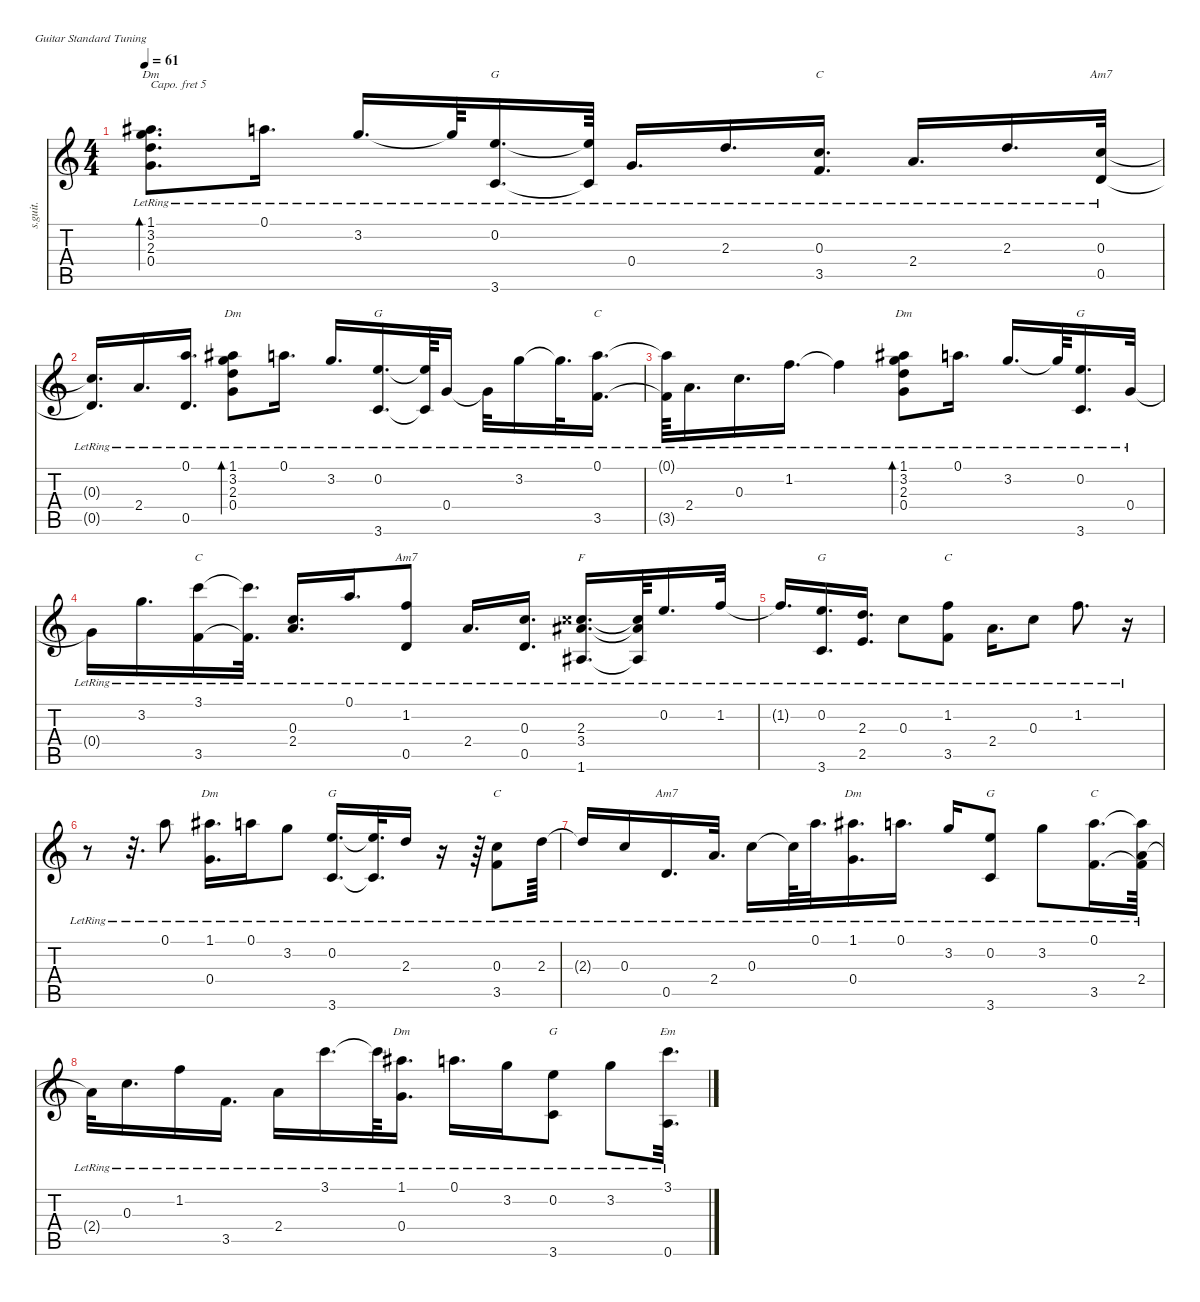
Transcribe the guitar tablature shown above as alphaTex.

\defaultSystemsLayout 4
\hideDynamics
\bracketExtendMode nobrackets
\track ("Steel Guitar" "s.guit.") {solo instrument acousticguitarsteel}
\staff {score tabs}
\capo 5
\tuning (E4 B3 G3 D3 A2 E2)
\chord ("Dm" 1 3 2 0 x x) {showdiagram false showfingering false}
\chord ("G" x 0 x x x 3) {showdiagram false showfingering false}
\chord ("C" x x 0 x 3 x) {showdiagram false showfingering false}
\chord ("Am7" x 1 0 2 0 x) {showdiagram false showfingering false}
\chord ("C" 0 x x x 3 x) {showdiagram false showfingering false}
\chord ("C" 3 x x 2 3 x) {showdiagram false showfingering false}
\chord ("F" x x 2 3 x 1) {showdiagram false showfingering false}
\chord ("C" x 1 x x 3 x) {showdiagram false showfingering false}
\chord ("Dm" 1 x x 0 x x) {showdiagram false showfingering false}
\chord ("Am7" x x x x 0 x) {showdiagram false showfingering false}
\chord ("Em" 3 x x x x 0) {showdiagram false showfingering false}
\ts (4 4)
\tempo 61
\clef g2
\ks c
(0.4{lr} 2.3{lr} 3.2{lr} 1.1{lr acc #}).8{d bd 163 ch "Dm" dy mf instrument acousticguitarsteel beam Down} 0.1{lr}.16{d beam Down} 3.2{lr}.16{d beam Up} 3.2{lr t}.64{beam Up} (0.2{lr} 3.6{lr}).16{d ch "G" beam Up} (0.2{lr t} 3.6{lr t}).64{beam Up} 0.4{lr}.16{d beam Up} 2.3{lr}.16{d beam Up} (3.5{lr} 0.3{lr}).16{d ch "C" beam Up} 2.4{lr}.16{d beam Up} 2.3{lr}.16{d beam Up} (0.5{lr} 0.3{lr}).32{ch "Am7" beam Up} |
(0.5{lr t} 0.3{lr t}).16{d beam Up} 2.4{lr}.16{d beam Up} (0.1{lr} 0.5{lr}).16{d beam Up} (0.4{lr} 2.3{lr} 3.2{lr} 1.1{lr acc #}).8{bd 148 ch "Dm" beam Down} 0.1{lr}.16{d beam Down} 3.2{lr}.16{d beam Up} (0.2{lr} 3.6{lr}).16{d ch "G" beam Up} (0.2{lr t} 3.6{lr t}).64{beam Up} 0.4{lr}.16{beam Up} 0.4{lr t}.32{beam Down} 3.2{lr}.16{beam Down} 3.2{lr t}.32{d beam Down} (0.1{lr} 3.5{lr}).16{d ch "C" beam Down} |
(0.1{lr t} 3.5{lr t}).64{beam Down} 2.4{lr}.16{d beam Down} 0.3{lr}.16{d beam Down} 1.2{lr}.16{d beam Down} 1.2{lr t}.4{beam Down} (0.4{lr} 2.3{lr} 3.2{lr} 1.1{lr acc #}).8{bd 148 ch "Dm" beam Down} 0.1{lr}.16{d beam Down} 3.2{lr}.16{d beam Up} 3.2{lr t}.64{beam Up} (0.2{lr} 3.6{lr}).16{d ch "G" beam Up} 0.4{lr}.32{beam Up} |
0.4{lr t}.16{beam Down} 3.2{lr}.16{d beam Down} (3.5{lr} 3.1{lr}).16{ch "C" beam Down} (3.5{lr t} 3.1{lr t}).32{d beam Down} (0.3{lr} 2.4{lr}).16{d beam Up} 0.1{lr}.16{d beam Up} (1.2{lr} 0.5{lr}).8{ch "Am7" beam Up} 2.4{lr}.16{d beam Up} (0.3{lr} 0.5{lr}).16{d beam Up} (1.6{lr acc #} 3.4{lr acc #} 2.3{lr acc x}).16{d ch "F" beam Up} (1.6{lr t acc #} 3.4{lr t acc #} 2.3{lr t acc x}).64{beam Up} 0.2{lr}.16{d beam Up} 1.2{lr}.32{beam Up} |
1.2{lr t}.16{d beam Up} (0.2{lr} 3.6{lr}).16{d ch "G" beam Up} (2.5{lr} 2.3{lr}).16{d beam Up} 0.3{lr}.8{beam Down} (3.5{lr} 1.2{lr}).8{ch "C" beam Down} 2.4{lr}.16{d beam Down} 0.3{lr}.8{beam Down} 1.2{lr}.8{d beam Down} r.16{beam Down} |
r.8{beam Down} r.32{d beam Down} 0.1{lr}.8{beam Down} (1.1{lr acc #} 0.4{lr}).16{d ch "Dm" beam Down} 0.1{lr}.16{beam Down} 3.2{lr}.8{beam Down} (0.2{lr} 3.6{lr}).16{d ch "G" beam Up} (0.2{lr t} 3.6{lr t}).32{d beam Up} 2.3{lr}.16{beam Up} r.16{beam Down} r.64{beam Down} (3.5{lr} 0.3{lr}).8{ch "C" beam Up} 2.3{lr}.64{beam Up} |
2.3{lr t}.16{beam Up} 0.3{lr}.16{beam Up} 0.5{lr}.16{d ch "Am7" beam Up} 2.4{lr}.32{d beam Up} 0.3{lr}.16{beam Down} 0.3{lr t}.64{beam Down} 0.1{lr}.32{d beam Down} (1.1{lr acc #} 0.4{lr}).16{d ch "Dm" beam Down} 0.1{lr}.16{d beam Down} 3.2{lr}.16{beam Up} (0.2{lr} 3.6{lr}).8{ch "G" beam Up} 3.2{lr}.8{beam Down} (0.1{lr} 3.5{lr}).16{d ch "C" beam Down} (0.1{lr t} 3.5{lr t} 2.4{lr}).64{beam Down} |
2.4{lr t}.32{beam Down} 0.3{lr}.16{d beam Down} 1.2{lr}.16{beam Down} 3.5{lr}.16{d beam Down} 2.4{lr}.16{beam Down} 3.1{lr}.16{d beam Down} 3.1{lr t}.64{beam Down} (1.1{lr acc #} 0.4{lr}).16{d ch "Dm" beam Down} 0.1{lr}.16{d beam Down} 3.2{lr}.16{beam Down} (0.2{lr} 3.6{lr}).8{ch "G" beam Down} 3.2{lr}.8{beam Down} (3.1{lr} 0.6{lr}).32{d ch "Em" beam Down}
